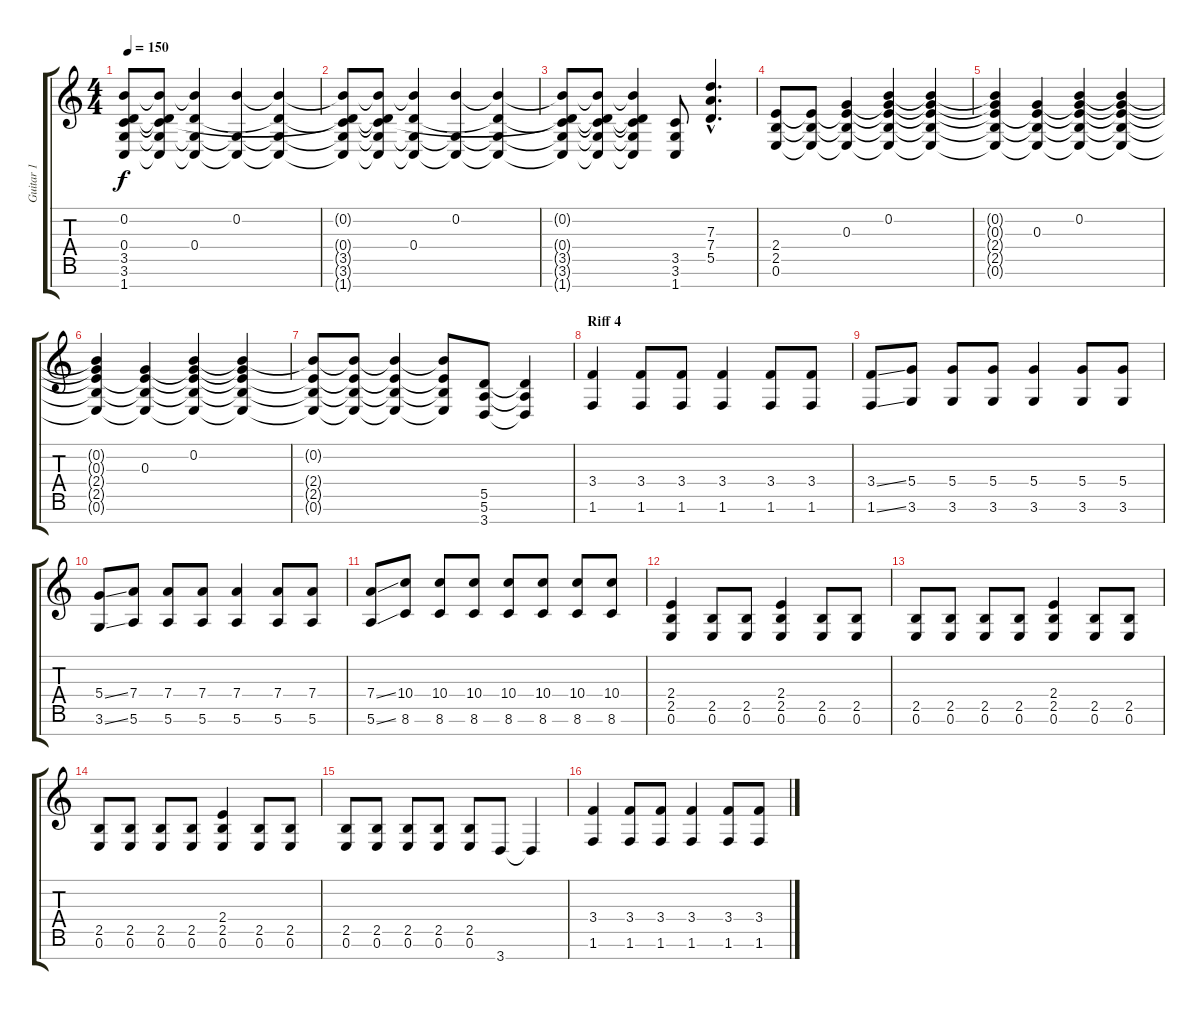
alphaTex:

\track ("Guitar 1" "Guitar 1") {instrument distortionguitar}
\staff {score tabs}
\tuning (E4 B3 G3 D3 A2 E2 B1) {hide}
\ts (4 4)
\tempo 150
\clef g2
\ks c
(0.2{t} 0.4{t} 3.5{t} 3.6{t} 1.7{t}).8{dy f} (0.2{t} 0.4{t} 3.5{t} 3.6{t} 1.7{t}).8 (0.2{t} 0.4 3.6{t} 1.7{t}).4 (0.2 3.6{t} 1.7{t}).4 (0.2{t} 0.4{t} 3.6{t} 1.7{t}).4 |
(0.2{t} 0.4{t} 3.5{t} 3.6{t} 1.7{t}).8 (0.2{t} 0.4{t} 3.5{t} 3.6{t} 1.7{t}).8 (0.2{t} 0.4 3.6{t} 1.7{t}).4 (0.2 3.6{t} 1.7{t}).4 (0.2{t} 0.4{t} 3.6{t} 1.7{t}).4 |
(0.2{t} 0.4{t} 3.5{t} 3.6{t} 1.7{t}).8 (0.2{t} 0.4{t} 3.5{t} 3.6{t} 1.7{t}).8 (0.2{t} 0.4{t} 3.5{t} 3.6{t} 1.7{t}).4 (3.5 3.6 1.7).8 (7.3{hac} 7.4{hac} 5.5{hac}).4{d} |
(2.4 2.5 0.6).8 (2.4{t} 2.5{t} 0.6{t}).8 (0.3 2.4{t} 2.5{t} 0.6{t}).4 (0.2 0.3{t} 2.4{t} 2.5{t} 0.6{t}).4 (0.2{t} 0.3{t} 2.4{t} 2.5{t} 0.6{t}).4 |
(0.2{t} 0.3{t} 2.4{t} 2.5{t} 0.6{t}).4 (0.3 2.4{t} 2.5{t} 0.6{t}).4 (0.2 0.3{t} 2.4{t} 2.5{t} 0.6{t}).4 (0.2{t} 0.3{t} 2.4{t} 2.5{t} 0.6{t}).4 |
(0.2{t} 0.3{t} 2.4{t} 2.5{t} 0.6{t}).4 (0.3 2.4{t} 2.5{t} 0.6{t}).4 (0.2 0.3{t} 2.4{t} 2.5{t} 0.6{t}).4 (0.2{t} 0.3{t} 2.4{t} 2.5{t} 0.6{t}).4 |
(0.2{t} 2.4{t} 2.5{t} 0.6{t}).8 (0.2{t} 2.4{t} 2.5{t} 0.6{t}).8 (0.2{t} 2.4{t} 2.5{t} 0.6{t}).4 (0.2{t} 2.4{t} 2.5{t} 0.6{t}).8 (5.5 5.6 3.7).8 (5.5{t} 5.6{t} 3.7{t}).4 |
\section ("" "Riff 4")
(3.4 1.6).4 (3.4 1.6).8 (3.4 1.6).8 (3.4 1.6).4 (3.4 1.6).8 (3.4 1.6).8 |
(3.4{ss} 1.6{ss}).8 (5.4 3.6).8 (5.4 3.6).8 (5.4 3.6).8 (5.4 3.6).4 (5.4 3.6).8 (5.4 3.6).8 |
(5.4{ss} 3.6{ss}).8 (7.4 5.6).8 (7.4 5.6).8 (7.4 5.6).8 (7.4 5.6).4 (7.4 5.6).8 (7.4 5.6).8 |
(7.4{ss} 5.6{ss}).8 (10.4 8.6).8 (10.4 8.6).8 (10.4 8.6).8 (10.4 8.6).8 (10.4 8.6).8 (10.4 8.6).8 (10.4 8.6).8 |
(2.4 2.5 0.6).4 (2.5 0.6).8 (2.5 0.6).8 (2.4 2.5 0.6).4 (2.5 0.6).8 (2.5 0.6).8 |
(2.5 0.6).8 (2.5 0.6).8 (2.5 0.6).8 (2.5 0.6).8 (2.4 2.5 0.6).4 (2.5 0.6).8 (2.5 0.6).8 |
(2.5 0.6).8 (2.5 0.6).8 (2.5 0.6).8 (2.5 0.6).8 (2.4 2.5 0.6).4 (2.5 0.6).8 (2.5 0.6).8 |
(2.5 0.6).8 (2.5 0.6).8 (2.5 0.6).8 (2.5 0.6).8 (2.5 0.6).8 3.7.8 3.7{t}.4 |
(3.4 1.6).4 (3.4 1.6).8 (3.4 1.6).8 (3.4 1.6).4 (3.4 1.6).8 (3.4 1.6).8
